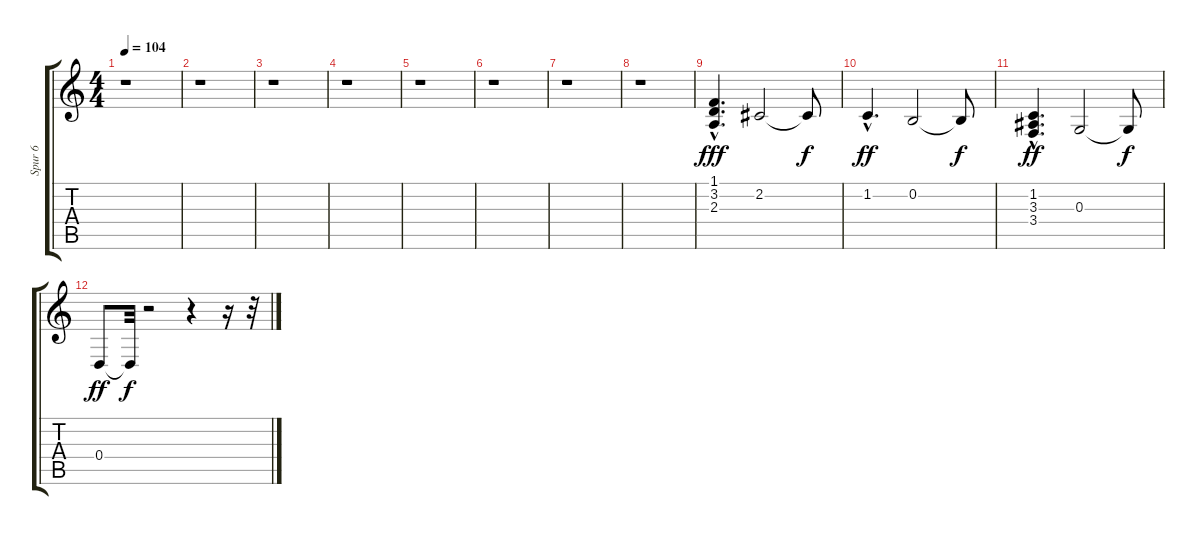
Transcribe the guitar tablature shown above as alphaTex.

\track ("Spur 6" "Spur 6") {instrument synthstrings1}
\staff {score tabs}
\tuning (E4 B3 G3 D3 A2 E2) {hide}
\ts (4 4)
\tempo 104
\clef g2
\ks c
r.1{dy f} |
r.1 |
r.1 |
r.1 |
r.1 |
r.1 |
r.1 |
r.1 |
(1.1 3.2{hac} 2.3).4{d dy fff} 2.2.2 2.2{t}.8{dy f} |
1.2{hac}.4{d dy ff} 0.2.2 0.2{t}.8{dy f} |
(1.2 3.3{hac} 3.4).4{d dy ff} 0.3.2 0.3{t}.8{dy f} |
0.4.8{dy ff} 0.4{t}.32{dy f} r.2 r.4 r.16 r.32
